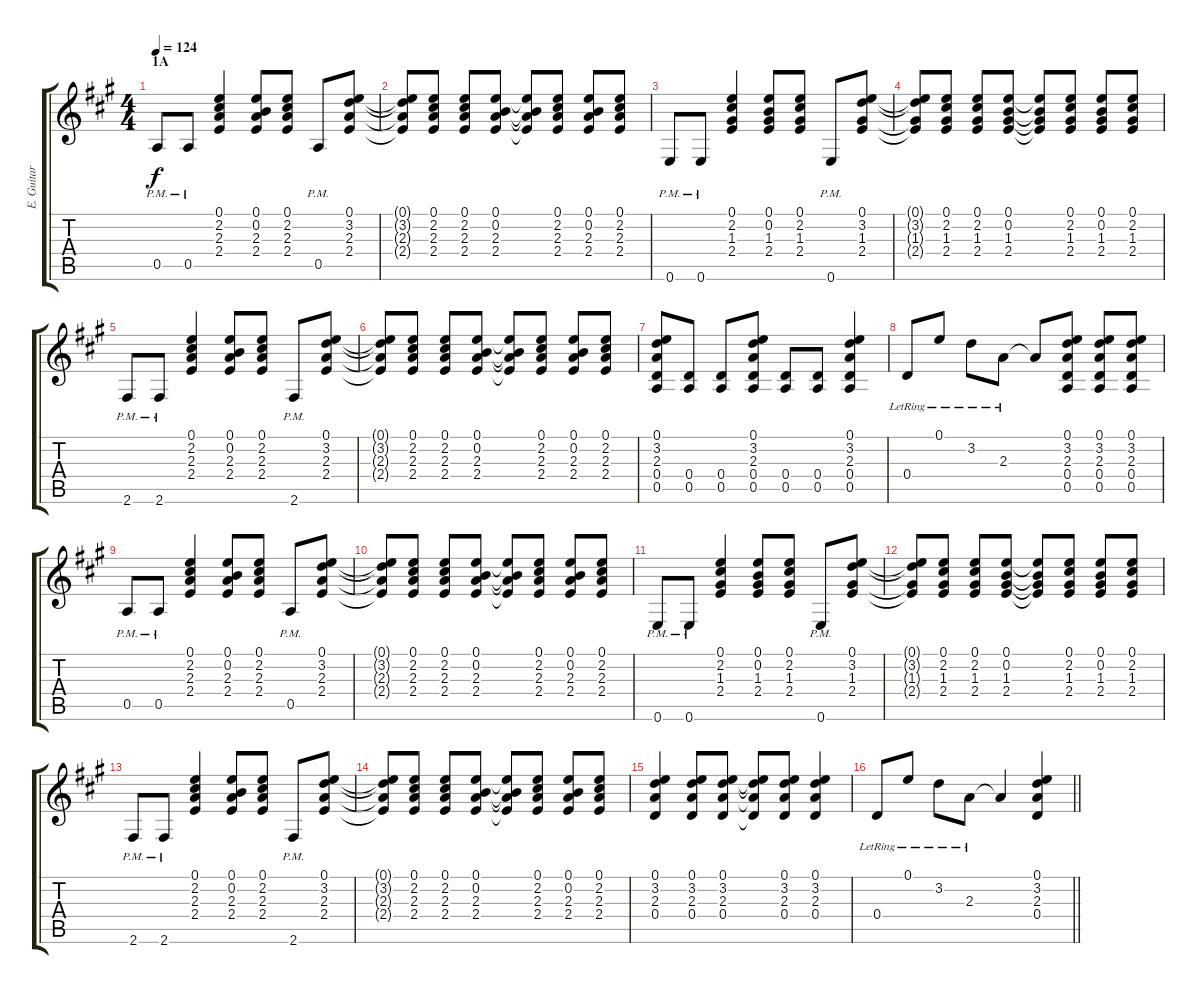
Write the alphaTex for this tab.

\track ("E. Guitar I" "E. Guitar ") {instrument overdrivenguitar}
\staff {score tabs}
\tuning (E4 B3 G3 D3 A2 E2) {hide}
\ts (4 4)
\section ("" "1A")
\tempo 124
\clef g2
\ks a
0.5{pm}.8{dy f} 0.5{pm}.8 (0.1 2.2 2.3 2.4).4 (0.1 0.2 2.3 2.4).8 (0.1 2.2 2.3 2.4).8 0.5{pm}.8 (0.1 3.2 2.3 2.4).8 |
(0.1{t} 3.2{t} 2.3{t} 2.4{t}).8 (0.1 2.2 2.3 2.4).8 (0.1 2.2 2.3 2.4).8 (0.1 0.2 2.3 2.4).8 (0.1{t} 0.2{t} 2.3{t} 2.4{t}).8 (0.1 2.2 2.3 2.4).8 (0.1 0.2 2.3 2.4).8 (0.1 2.2 2.3 2.4).8 |
0.6{pm}.8 0.6{pm}.8 (0.1 2.2 1.3 2.4).4 (0.1 0.2 1.3 2.4).8 (0.1 2.2 1.3 2.4).8 0.6{pm}.8 (0.1 3.2 1.3 2.4).8 |
(0.1{t} 3.2{t} 1.3{t} 2.4{t}).8 (0.1 2.2 1.3 2.4).8 (0.1 2.2 1.3 2.4).8 (0.1 0.2 1.3 2.4).8 (0.1{t} 0.2{t} 1.3{t} 2.4{t}).8 (0.1 2.2 1.3 2.4).8 (0.1 0.2 1.3 2.4).8 (0.1 2.2 1.3 2.4).8 |
2.6{pm}.8 2.6{pm}.8 (0.1 2.2 2.3 2.4).4 (0.1 0.2 2.3 2.4).8 (0.1 2.2 2.3 2.4).8 2.6{pm}.8 (0.1 3.2 2.3 2.4).8 |
(0.1{t} 3.2{t} 2.3{t} 2.4{t}).8 (0.1 2.2 2.3 2.4).8 (0.1 2.2 2.3 2.4).8 (0.1 0.2 2.3 2.4).8 (0.1{t} 0.2{t} 2.3{t} 2.4{t}).8 (0.1 2.2 2.3 2.4).8 (0.1 0.2 2.3 2.4).8 (0.1 2.2 2.3 2.4).8 |
(0.1 3.2 2.3 0.4 0.5).8 (0.4 0.5).8 (0.4 0.5).8 (0.1 3.2 2.3 0.4 0.5).8 (0.4 0.5).8 (0.4 0.5).8 (0.1 3.2 2.3 0.4 0.5).4 |
0.4{lr}.8 0.1{lr}.8 3.2{lr}.8 2.3{lr}.8 2.3{t}.8 (0.1 3.2 2.3 0.4 0.5).8 (0.1 3.2 2.3 0.4 0.5).8 (0.1 3.2 2.3 0.4 0.5).8 |
0.5{pm}.8 0.5{pm}.8 (0.1 2.2 2.3 2.4).4 (0.1 0.2 2.3 2.4).8 (0.1 2.2 2.3 2.4).8 0.5{pm}.8 (0.1 3.2 2.3 2.4).8 |
(0.1{t} 3.2{t} 2.3{t} 2.4{t}).8 (0.1 2.2 2.3 2.4).8 (0.1 2.2 2.3 2.4).8 (0.1 0.2 2.3 2.4).8 (0.1{t} 0.2{t} 2.3{t} 2.4{t}).8 (0.1 2.2 2.3 2.4).8 (0.1 0.2 2.3 2.4).8 (0.1 2.2 2.3 2.4).8 |
0.6{pm}.8 0.6{pm}.8 (0.1 2.2 1.3 2.4).4 (0.1 0.2 1.3 2.4).8 (0.1 2.2 1.3 2.4).8 0.6{pm}.8 (0.1 3.2 1.3 2.4).8 |
(0.1{t} 3.2{t} 1.3{t} 2.4{t}).8 (0.1 2.2 1.3 2.4).8 (0.1 2.2 1.3 2.4).8 (0.1 0.2 1.3 2.4).8 (0.1{t} 0.2{t} 1.3{t} 2.4{t}).8 (0.1 2.2 1.3 2.4).8 (0.1 0.2 1.3 2.4).8 (0.1 2.2 1.3 2.4).8 |
2.6{pm}.8 2.6{pm}.8 (0.1 2.2 2.3 2.4).4 (0.1 0.2 2.3 2.4).8 (0.1 2.2 2.3 2.4).8 2.6{pm}.8 (0.1 3.2 2.3 2.4).8 |
(0.1{t} 3.2{t} 2.3{t} 2.4{t}).8 (0.1 2.2 2.3 2.4).8 (0.1 2.2 2.3 2.4).8 (0.1 0.2 2.3 2.4).8 (0.1{t} 0.2{t} 2.3{t} 2.4{t}).8 (0.1 2.2 2.3 2.4).8 (0.1 0.2 2.3 2.4).8 (0.1 2.2 2.3 2.4).8 |
(0.1 3.2 2.3 0.4).4 (0.1 3.2 2.3 0.4).8 (0.1 3.2 2.3 0.4).8 (0.1{t} 3.2{t} 2.3{t} 0.4{t}).8 (0.1 3.2 2.3 0.4).8 (0.1 3.2 2.3 0.4).4 |
\barLineRight lightlight
0.4{lr}.8 0.1{lr}.8 3.2{lr}.8 2.3{lr}.8 2.3{t}.4 (0.1 3.2 2.3 0.4).4
